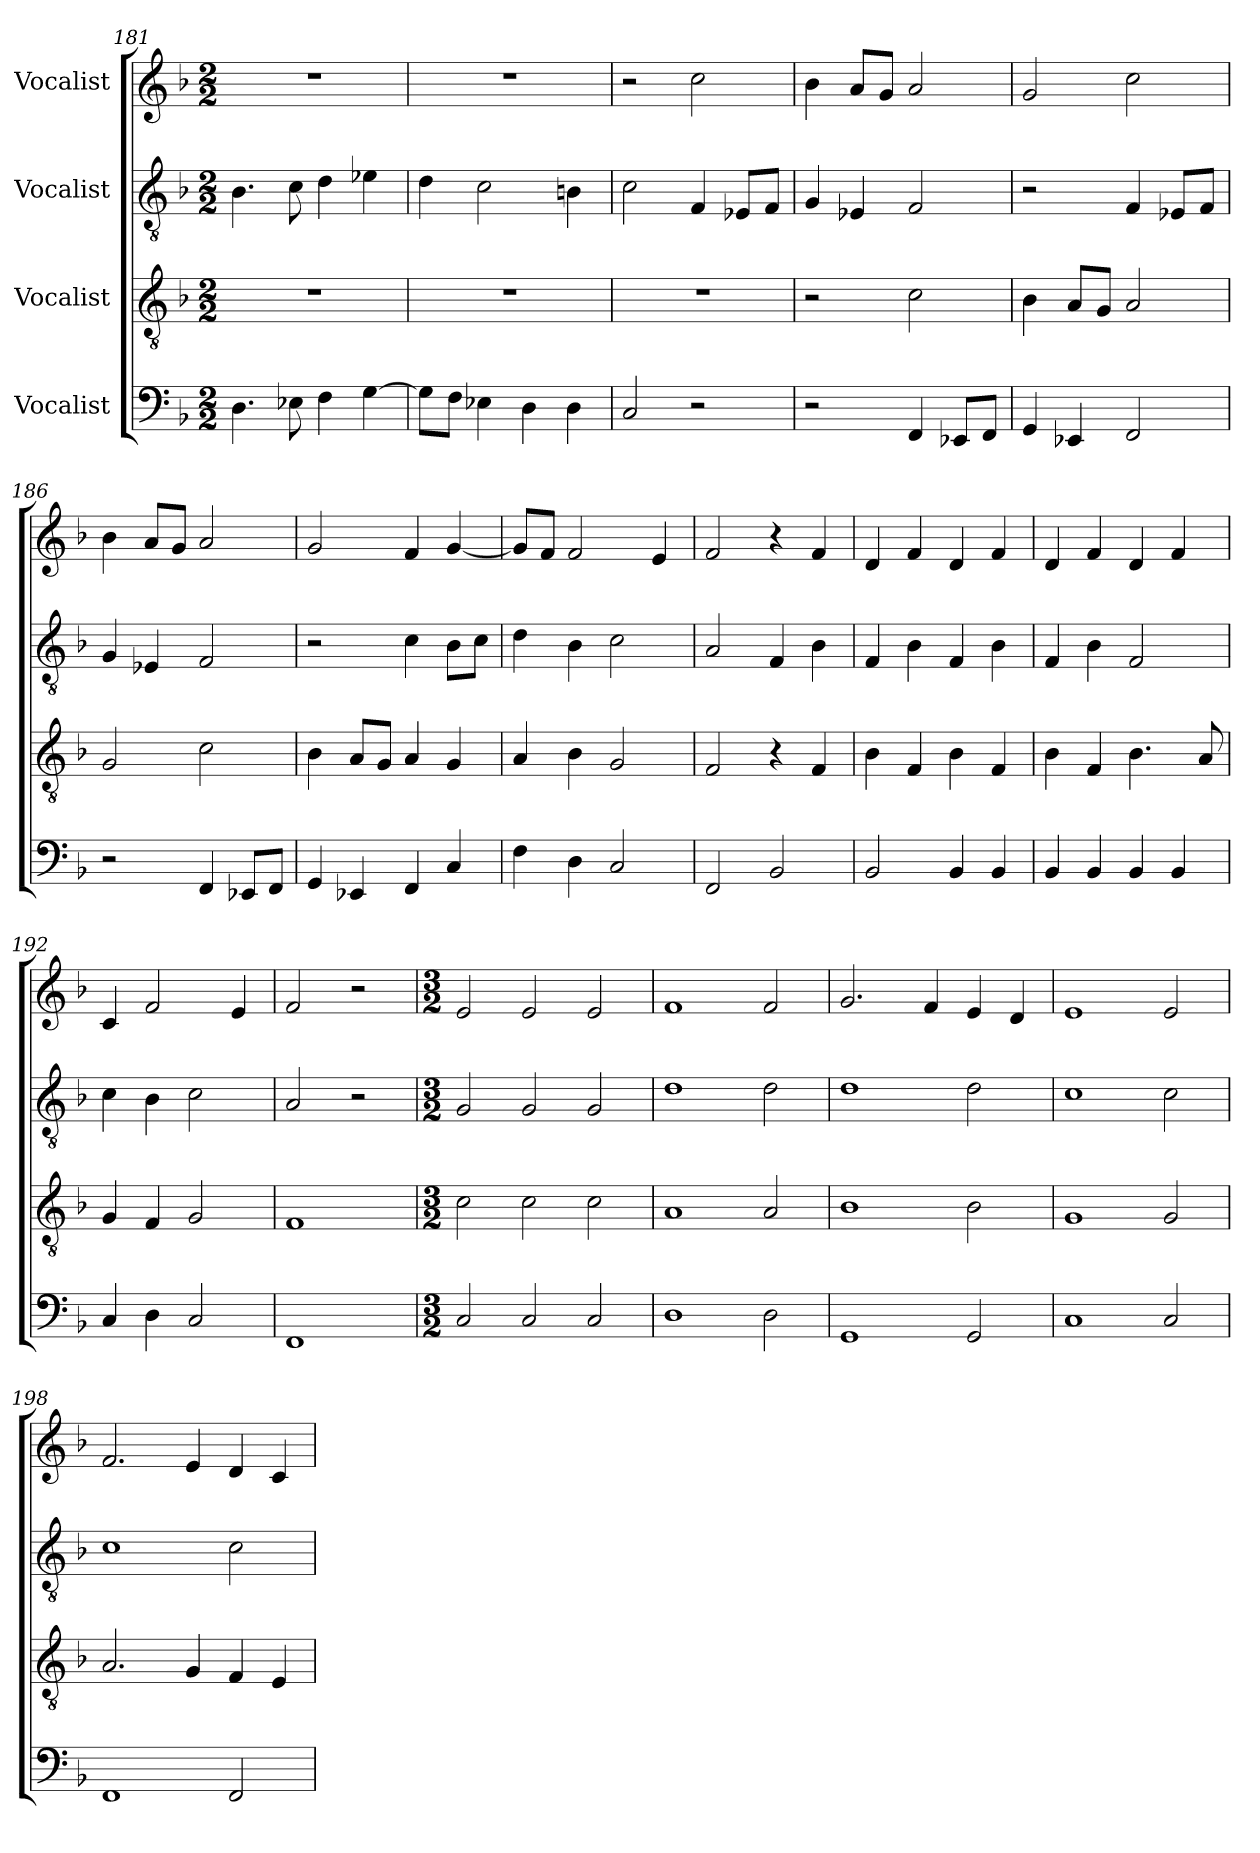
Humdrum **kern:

**kern	**kern	**kern	**kern
*part4	*part3	*part2	*part1
*staff4	*staff3	*staff2	*staff1
*I"Vocalist	*I"Vocalist	*I"Vocalist	*I"Vocalist
*clefF4	*clefGv2	*clefGv2	*clefG2
*k[b-]	*k[b-]	*k[b-]	*k[b-]
*M2/2	*M2/2	*M2/2	*M2/2
=181	=181	=181	=181
4.D\	1r	4.B-\	1r
8E-X\	.	8c\	.
4F\	.	4d\	.
[4G\	.	4e-X\	.
=182	=182	=182	=182
8G\L]	1r	4d\	1r
8F\J	.	.	.
4E-X\	.	2c\	.
4D\	.	.	.
4D\	.	4Bn\	.
=183	=183	=183	=183
2C/	1r	2c\	2r
2r	.	4F/	2cc\
.	.	8E-X/L	.
.	.	8F/J	.
=184	=184	=184	=184
2r	2r	4G/	4b-\
.	.	4E-X/	8a/L
.	.	.	8g/J
4FF/	2c\	2F/	2a/
8EE-X/L	.	.	.
8FF/J	.	.	.
=185	=185	=185	=185
4GG/	4B-\	2r	2g/
4EE-X/	8A/L	.	.
.	8G/J	.	.
2FF/	2A/	4F/	2cc\
.	.	8E-X/L	.
.	.	8F/J	.
=186	=186	=186	=186
2r	2G/	4G/	4b-\
.	.	4E-X/	8a/L
.	.	.	8g/J
4FF/	2c\	2F/	2a/
8EE-X/L	.	.	.
8FF/J	.	.	.
=187	=187	=187	=187
4GG/	4B-\	2r	2g/
4EE-X/	8A/L	.	.
.	8G/J	.	.
4FF/	4A/	4c\	4f/
4C/	4G/	8B-\L	[4g/
.	.	8c\J	.
=188	=188	=188	=188
4F\	4A/	4d\	8g/L]
.	.	.	8f/J
4D\	4B-\	4B-\	2f/
2C/	2G/	2c\	.
.	.	.	4e/
=189	=189	=189	=189
2FF/	2F/	2A/	2f/
2BB-/	4r	4F/	4r
.	4F/	4B-\	4f/
=190	=190	=190	=190
2BB-/	4B-\	4F/	4d/
.	4F/	4B-\	4f/
4BB-/	4B-\	4F/	4d/
4BB-/	4F/	4B-\	4f/
=191	=191	=191	=191
4BB-/	4B-\	4F/	4d/
4BB-/	4F/	4B-\	4f/
4BB-/	4.B-\	2F/	4d/
4BB-/	.	.	4f/
.	8A/	.	.
=192	=192	=192	=192
4C/	4G/	4c\	4c/
4D\	4F/	4B-\	2f/
2C/	2G/	2c\	.
.	.	.	4e/
=193	=193	=193	=193
1FF	1F	2A/	2f/
.	.	2r	2r
=194	=194	=194	=194
*M3/2	*M3/2	*M3/2	*M3/2
*	*	*	*MM180
2C/	2c\	2G/	2e/
2C/	2c\	2G/	2e/
2C/	2c\	2G/	2e/
=195	=195	=195	=195
1D	1A	1d	1f
2D\	2A/	2d\	2f/
=196	=196	=196	=196
1GG	1B-	1d	2.g/
.	.	.	4f/
2GG/	2B-\	2d\	4e/
.	.	.	4d/
=197	=197	=197	=197
1C	1G	1c	1e
2C/	2G/	2c\	2e/
=198	=198	=198	=198
1FF	2.A/	1c	2.f/
.	4G/	.	4e/
2FF/	4F/	2c\	4d/
.	4E/	.	4c/
=	=	=	=
*-	*-	*-	*-
